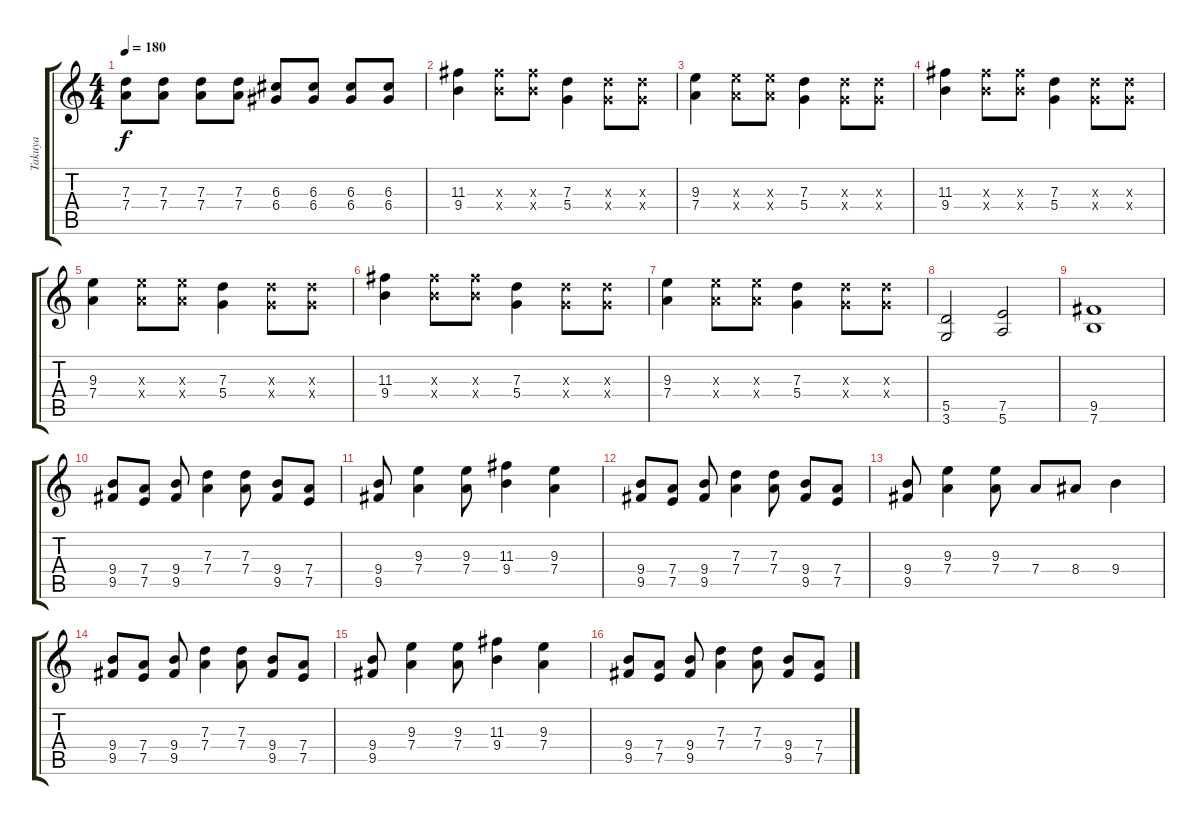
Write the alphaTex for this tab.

\track ("Takuya" "Takuya") {instrument overdrivenguitar}
\staff {score tabs}
\tuning (E4 B3 G3 D3 A2 E2) {hide}
\ts (4 4)
\tempo 180
\clef g2
\ks c
(7.3 7.4).8{dy f} (7.3 7.4).8 (7.3 7.4).8 (7.3 7.4).8 (6.3 6.4).8 (6.3 6.4).8 (6.3 6.4).8 (6.3 6.4).8 |
(11.3 9.4).4 (11.3{x} 9.4{x}).8 (11.3{x} 9.4{x}).8 (7.3 5.4).4 (7.3{x} 5.4{x}).8 (7.3{x} 5.4{x}).8 |
(9.3 7.4).4 (9.3{x} 7.4{x}).8 (9.3{x} 7.4{x}).8 (7.3 5.4).4 (7.3{x} 5.4{x}).8 (7.3{x} 5.4{x}).8 |
(11.3 9.4).4 (11.3{x} 9.4{x}).8 (11.3{x} 9.4{x}).8 (7.3 5.4).4 (7.3{x} 5.4{x}).8 (7.3{x} 5.4{x}).8 |
(9.3 7.4).4 (9.3{x} 7.4{x}).8 (9.3{x} 7.4{x}).8 (7.3 5.4).4 (7.3{x} 5.4{x}).8 (7.3{x} 5.4{x}).8 |
(11.3 9.4).4 (11.3{x} 9.4{x}).8 (11.3{x} 9.4{x}).8 (7.3 5.4).4 (7.3{x} 5.4{x}).8 (7.3{x} 5.4{x}).8 |
(9.3 7.4).4 (9.3{x} 7.4{x}).8 (9.3{x} 7.4{x}).8 (7.3 5.4).4 (7.3{x} 5.4{x}).8 (7.3{x} 5.4{x}).8 |
(5.5 3.6).2 (7.5 5.6).2 |
(9.5 7.6).1 |
(9.4 9.5).8 (7.4 7.5).8 (9.4 9.5).8 (7.3 7.4).4 (7.3 7.4).8 (9.4 9.5).8 (7.4 7.5).8 |
(9.4 9.5).8 (9.3 7.4).4 (9.3 7.4).8 (11.3 9.4).4 (9.3 7.4).4 |
(9.4 9.5).8 (7.4 7.5).8 (9.4 9.5).8 (7.3 7.4).4 (7.3 7.4).8 (9.4 9.5).8 (7.4 7.5).8 |
(9.4 9.5).8 (9.3 7.4).4 (9.3 7.4).8 7.4.8 8.4.8 9.4.4 |
(9.4 9.5).8 (7.4 7.5).8 (9.4 9.5).8 (7.3 7.4).4 (7.3 7.4).8 (9.4 9.5).8 (7.4 7.5).8 |
(9.4 9.5).8 (9.3 7.4).4 (9.3 7.4).8 (11.3 9.4).4 (9.3 7.4).4 |
(9.4 9.5).8 (7.4 7.5).8 (9.4 9.5).8 (7.3 7.4).4 (7.3 7.4).8 (9.4 9.5).8 (7.4 7.5).8
